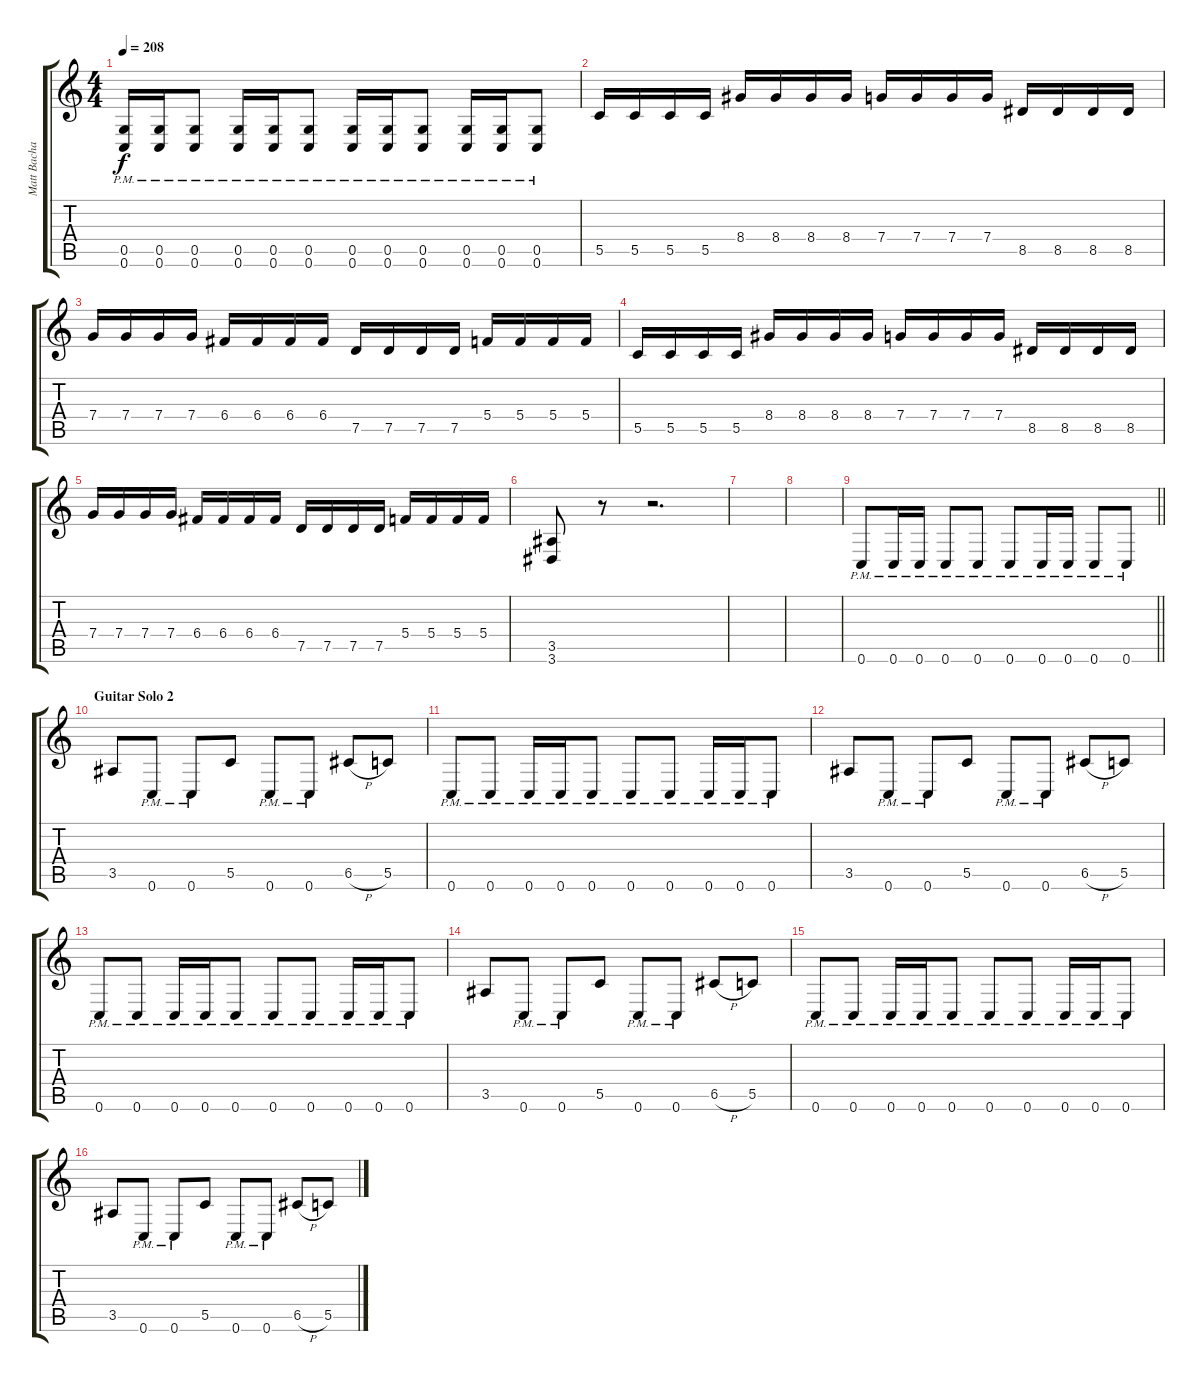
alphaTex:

\track ("Matt Bachand" "Matt Bacha") {instrument distortionguitar}
\staff {score tabs}
\tuning (D4 A3 F3 C3 G2 C2) {hide}
\ts (4 4)
\tempo 208
\clef g2
\ks c
(0.5{pm} 0.6{pm}).16{dy f} (0.5{pm} 0.6{pm}).16 (0.5{pm} 0.6{pm}).8 (0.5{pm} 0.6{pm}).16 (0.5{pm} 0.6{pm}).16 (0.5{pm} 0.6{pm}).8 (0.5{pm} 0.6{pm}).16 (0.5{pm} 0.6{pm}).16 (0.5{pm} 0.6{pm}).8 (0.5{pm} 0.6{pm}).16 (0.5{pm} 0.6{pm}).16 (0.5{pm} 0.6{pm}).8 |
5.5.16 5.5.16 5.5.16 5.5.16 8.4.16 8.4.16 8.4.16 8.4.16 7.4.16 7.4.16 7.4.16 7.4.16 8.5.16 8.5.16 8.5.16 8.5.16 |
7.4.16 7.4.16 7.4.16 7.4.16 6.4.16 6.4.16 6.4.16 6.4.16 7.5.16 7.5.16 7.5.16 7.5.16 5.4.16 5.4.16 5.4.16 5.4.16 |
5.5.16 5.5.16 5.5.16 5.5.16 8.4.16 8.4.16 8.4.16 8.4.16 7.4.16 7.4.16 7.4.16 7.4.16 8.5.16 8.5.16 8.5.16 8.5.16 |
7.4.16 7.4.16 7.4.16 7.4.16 6.4.16 6.4.16 6.4.16 6.4.16 7.5.16 7.5.16 7.5.16 7.5.16 5.4.16 5.4.16 5.4.16 5.4.16 |
(3.5 3.6).8 r.8 r.2{d} |
|
|
\barLineRight lightlight
0.6{pm}.8 0.6{pm}.16 0.6{pm}.16 0.6{pm}.8 0.6{pm}.8 0.6{pm}.8 0.6{pm}.16 0.6{pm}.16 0.6{pm}.8 0.6{pm}.8 |
\section ("" "Guitar Solo 2")
3.5.8 0.6{pm}.8 0.6{pm}.8 5.5.8 0.6{pm}.8 0.6{pm}.8 6.5{h}.8 5.5.8 |
0.6{pm}.8 0.6{pm}.8 0.6{pm}.16 0.6{pm}.16 0.6{pm}.8 0.6{pm}.8 0.6{pm}.8 0.6{pm}.16 0.6{pm}.16 0.6{pm}.8 |
3.5.8 0.6{pm}.8 0.6{pm}.8 5.5.8 0.6{pm}.8 0.6{pm}.8 6.5{h}.8 5.5.8 |
0.6{pm}.8 0.6{pm}.8 0.6{pm}.16 0.6{pm}.16 0.6{pm}.8 0.6{pm}.8 0.6{pm}.8 0.6{pm}.16 0.6{pm}.16 0.6{pm}.8 |
3.5.8 0.6{pm}.8 0.6{pm}.8 5.5.8 0.6{pm}.8 0.6{pm}.8 6.5{h}.8 5.5.8 |
0.6{pm}.8 0.6{pm}.8 0.6{pm}.16 0.6{pm}.16 0.6{pm}.8 0.6{pm}.8 0.6{pm}.8 0.6{pm}.16 0.6{pm}.16 0.6{pm}.8 |
3.5.8 0.6{pm}.8 0.6{pm}.8 5.5.8 0.6{pm}.8 0.6{pm}.8 6.5{h}.8 5.5.8
